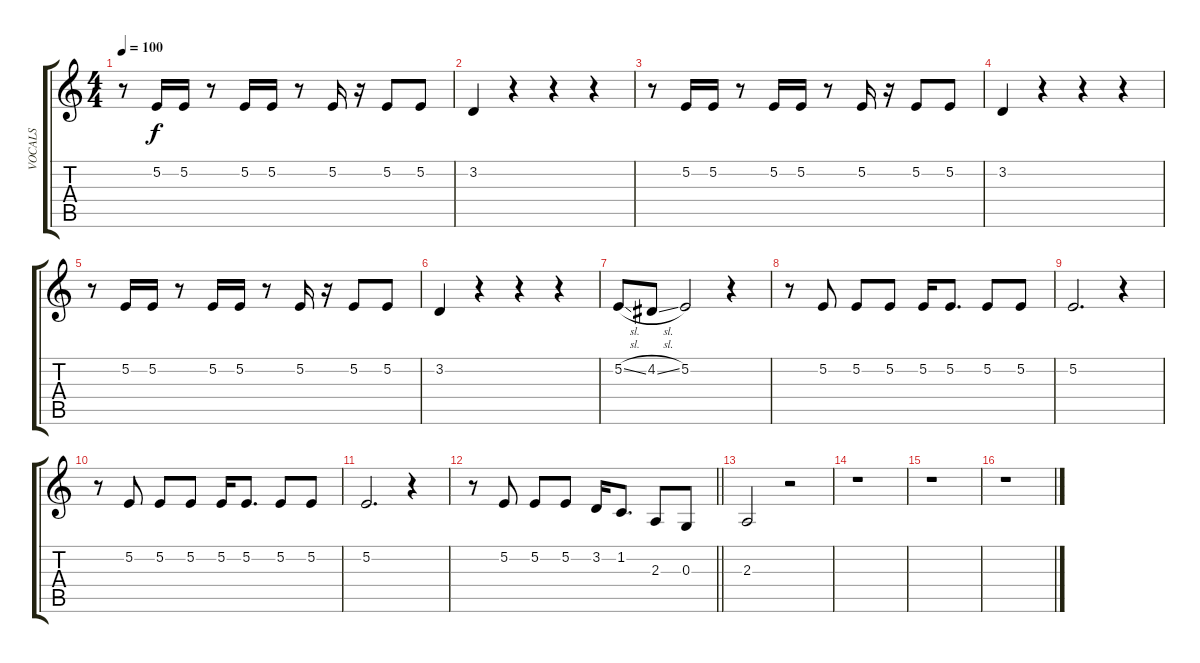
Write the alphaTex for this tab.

\track ("VOCALS" "VOCALS") {instrument trombone}
\staff {score tabs}
\tuning (E4 B3 G3 D3 A2 E2) {hide}
\ts (4 4)
\tempo 100
\clef g2
\ks c
r.8{dy f} 5.2.16 5.2.16 r.8 5.2.16 5.2.16 r.8 5.2.16 r.16 5.2.8 5.2.8 |
3.2.4 r.4 r.4 r.4 |
r.8 5.2.16 5.2.16 r.8 5.2.16 5.2.16 r.8 5.2.16 r.16 5.2.8 5.2.8 |
3.2.4 r.4 r.4 r.4 |
r.8 5.2.16 5.2.16 r.8 5.2.16 5.2.16 r.8 5.2.16 r.16 5.2.8 5.2.8 |
3.2.4 r.4 r.4 r.4 |
5.2{sl}.8 4.2{sl}.8 5.2.2 r.4 |
r.8 5.2.8 5.2.8 5.2.8 5.2.16 5.2.8{d} 5.2.8 5.2.8 |
5.2.2{d} r.4 |
r.8 5.2.8 5.2.8 5.2.8 5.2.16 5.2.8{d} 5.2.8 5.2.8 |
5.2.2{d} r.4 |
\barLineRight lightlight
r.8 5.2.8 5.2.8 5.2.8 3.2.16 1.2.8{d} 2.3.8 0.3.8 |
2.3.2 r.2 |
r.1 |
r.1 |
r.1
